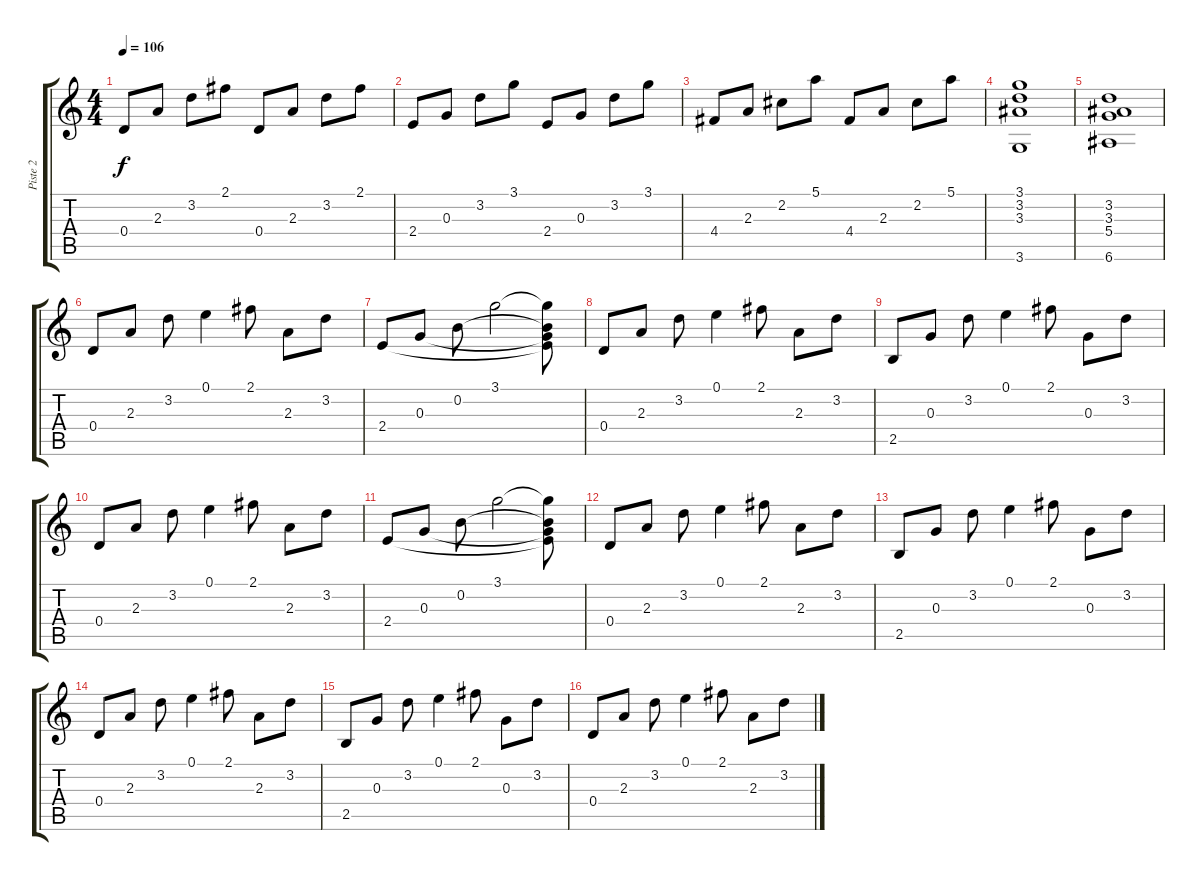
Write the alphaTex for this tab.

\track ("Piste 2" "Piste 2") {instrument acousticguitarnylon}
\staff {score tabs}
\tuning (E4 B3 G3 D3 A2 E2) {hide}
\ts (4 4)
\tempo 106
\clef g2
\ks c
0.4.8{dy f} 2.3.8 3.2.8 2.1.8 0.4.8 2.3.8 3.2.8 2.1.8 |
2.4.8 0.3.8 3.2.8 3.1.8 2.4.8 0.3.8 3.2.8 3.1.8 |
4.4.8 2.3.8 2.2.8 5.1.8 4.4.8 2.3.8 2.2.8 5.1.8 |
(3.1 3.2 3.3 3.6).1 |
(3.2 3.3 5.4 6.6).1 |
0.4.8 2.3.8 3.2.8 0.1.4 2.1.8 2.3.8 3.2.8 |
2.4.8 0.3.8 0.2.8 3.1.2 (3.1{t} 0.2{t} 0.3{t} 2.4{t}).8 |
0.4.8 2.3.8 3.2.8 0.1.4 2.1.8 2.3.8 3.2.8 |
2.5.8 0.3.8 3.2.8 0.1.4 2.1.8 0.3.8 3.2.8 |
0.4.8 2.3.8 3.2.8 0.1.4 2.1.8 2.3.8 3.2.8 |
2.4.8 0.3.8 0.2.8 3.1.2 (3.1{t} 0.2{t} 0.3{t} 2.4{t}).8 |
0.4.8 2.3.8 3.2.8 0.1.4 2.1.8 2.3.8 3.2.8 |
2.5.8 0.3.8 3.2.8 0.1.4 2.1.8 0.3.8 3.2.8 |
0.4.8 2.3.8 3.2.8 0.1.4 2.1.8 2.3.8 3.2.8 |
2.5.8 0.3.8 3.2.8 0.1.4 2.1.8 0.3.8 3.2.8 |
0.4.8 2.3.8 3.2.8 0.1.4 2.1.8 2.3.8 3.2.8
